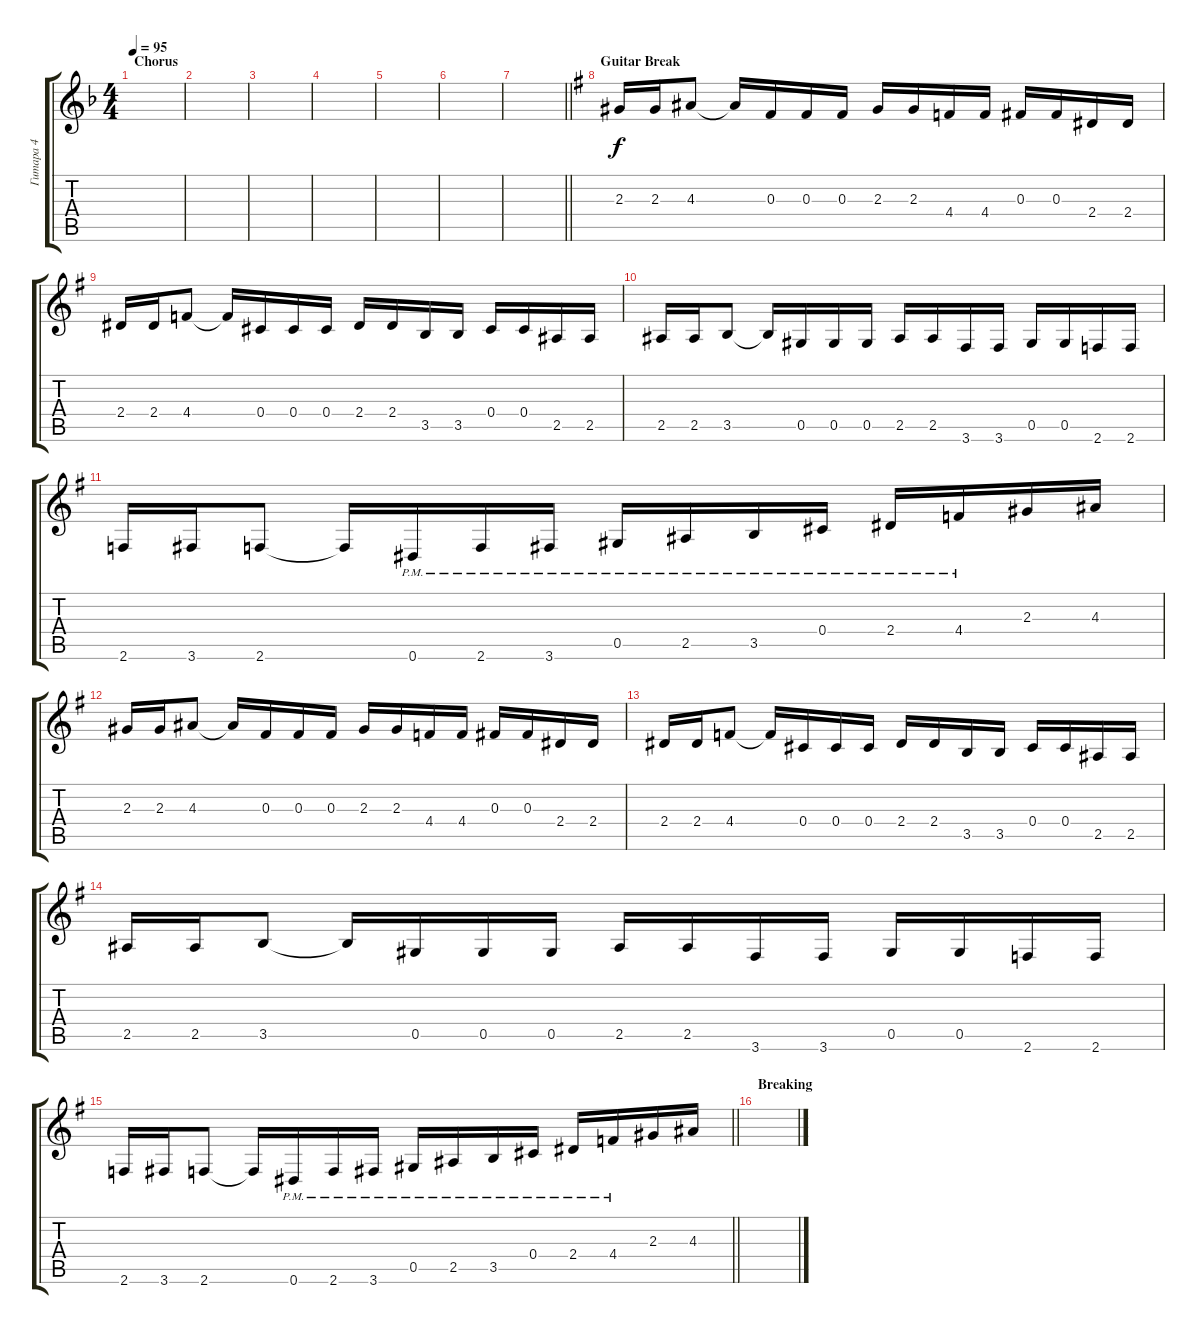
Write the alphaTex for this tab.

\track ("Гитара 4" "Гитара 4") {instrument distortionguitar}
\staff {score tabs}
\tuning (Eb4 Bb3 Gb3 Db3 Ab2 Eb2) {hide}
\ts (4 4)
\section ("" "Chorus")
\tempo 95
\clef g2
\ks dminor
|
|
|
|
|
|
\barLineRight lightlight
|
\section ("" "Guitar Break")
\ks eminor
2.3.16 2.3.16 4.3.8 4.3{t}.16 0.3.16 0.3.16 0.3.16 2.3.16 2.3.16 4.4.16 4.4.16 0.3.16 0.3.16 2.4.16 2.4.16 |
2.4.16 2.4.16 4.4.8 4.4{t}.16 0.4.16 0.4.16 0.4.16 2.4.16 2.4.16 3.5.16 3.5.16 0.4.16 0.4.16 2.5.16 2.5.16 |
2.5.16 2.5.16 3.5.8 3.5{t}.16 0.5.16 0.5.16 0.5.16 2.5.16 2.5.16 3.6.16 3.6.16 0.5.16 0.5.16 2.6.16 2.6.16 |
2.6.16 3.6.16 2.6.8 2.6{t}.16 0.6{pm}.16 2.6{pm}.16 3.6{pm}.16 0.5{pm}.16 2.5{pm}.16 3.5{pm}.16 0.4{pm}.16 2.4{pm}.16 4.4{pm}.16 2.3.16 4.3.16 |
2.3.16 2.3.16 4.3.8 4.3{t}.16 0.3.16 0.3.16 0.3.16 2.3.16 2.3.16 4.4.16 4.4.16 0.3.16 0.3.16 2.4.16 2.4.16 |
2.4.16 2.4.16 4.4.8 4.4{t}.16 0.4.16 0.4.16 0.4.16 2.4.16 2.4.16 3.5.16 3.5.16 0.4.16 0.4.16 2.5.16 2.5.16 |
2.5.16 2.5.16 3.5.8 3.5{t}.16 0.5.16 0.5.16 0.5.16 2.5.16 2.5.16 3.6.16 3.6.16 0.5.16 0.5.16 2.6.16 2.6.16 |
\barLineRight lightlight
2.6.16 3.6.16 2.6.8 2.6{t}.16 0.6{pm}.16 2.6{pm}.16 3.6{pm}.16 0.5{pm}.16 2.5{pm}.16 3.5{pm}.16 0.4{pm}.16 2.4{pm}.16 4.4{pm}.16 2.3.16 4.3.16 |
\section ("" "Breaking")
